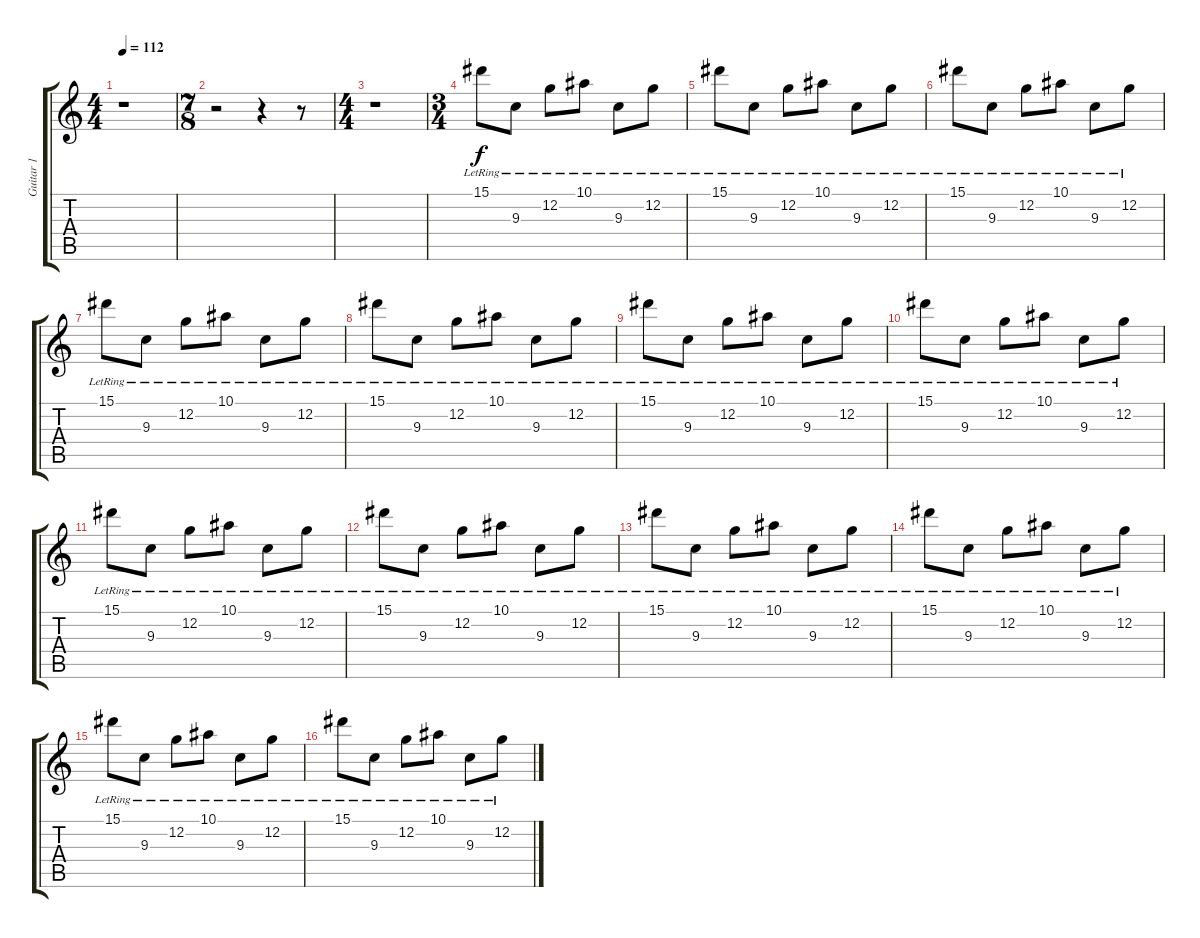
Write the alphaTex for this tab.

\track ("Guitar 1" "Guitar 1") {instrument electricguitarjazz}
\staff {score tabs}
\tuning (C4 G3 Eb3 Bb2 F2 C2) {hide}
\ts (4 4)
\tempo 112
\clef g2
\ks c
r.1{dy f} |
\ts (7 8)
r.2 r.4 r.8 |
\ts (4 4)
r.1 |
\ts (3 4)
15.1{lr}.8 9.3{lr}.8 12.2{lr}.8 10.1{lr}.8 9.3{lr}.8 12.2{lr}.8 |
15.1{lr}.8 9.3{lr}.8 12.2{lr}.8 10.1{lr}.8 9.3{lr}.8 12.2{lr}.8 |
15.1{lr}.8 9.3{lr}.8 12.2{lr}.8 10.1{lr}.8 9.3{lr}.8 12.2{lr}.8 |
15.1{lr}.8 9.3{lr}.8 12.2{lr}.8 10.1{lr}.8 9.3{lr}.8 12.2{lr}.8 |
15.1{lr}.8 9.3{lr}.8 12.2{lr}.8 10.1{lr}.8 9.3{lr}.8 12.2{lr}.8 |
15.1{lr}.8 9.3{lr}.8 12.2{lr}.8 10.1{lr}.8 9.3{lr}.8 12.2{lr}.8 |
15.1{lr}.8 9.3{lr}.8 12.2{lr}.8 10.1{lr}.8 9.3{lr}.8 12.2{lr}.8 |
15.1{lr}.8 9.3{lr}.8 12.2{lr}.8 10.1{lr}.8 9.3{lr}.8 12.2{lr}.8 |
15.1{lr}.8 9.3{lr}.8 12.2{lr}.8 10.1{lr}.8 9.3{lr}.8 12.2{lr}.8 |
15.1{lr}.8 9.3{lr}.8 12.2{lr}.8 10.1{lr}.8 9.3{lr}.8 12.2{lr}.8 |
15.1{lr}.8 9.3{lr}.8 12.2{lr}.8 10.1{lr}.8 9.3{lr}.8 12.2{lr}.8 |
15.1{lr}.8 9.3{lr}.8 12.2{lr}.8 10.1{lr}.8 9.3{lr}.8 12.2{lr}.8 |
15.1{lr}.8 9.3{lr}.8 12.2{lr}.8 10.1{lr}.8 9.3{lr}.8 12.2{lr}.8
